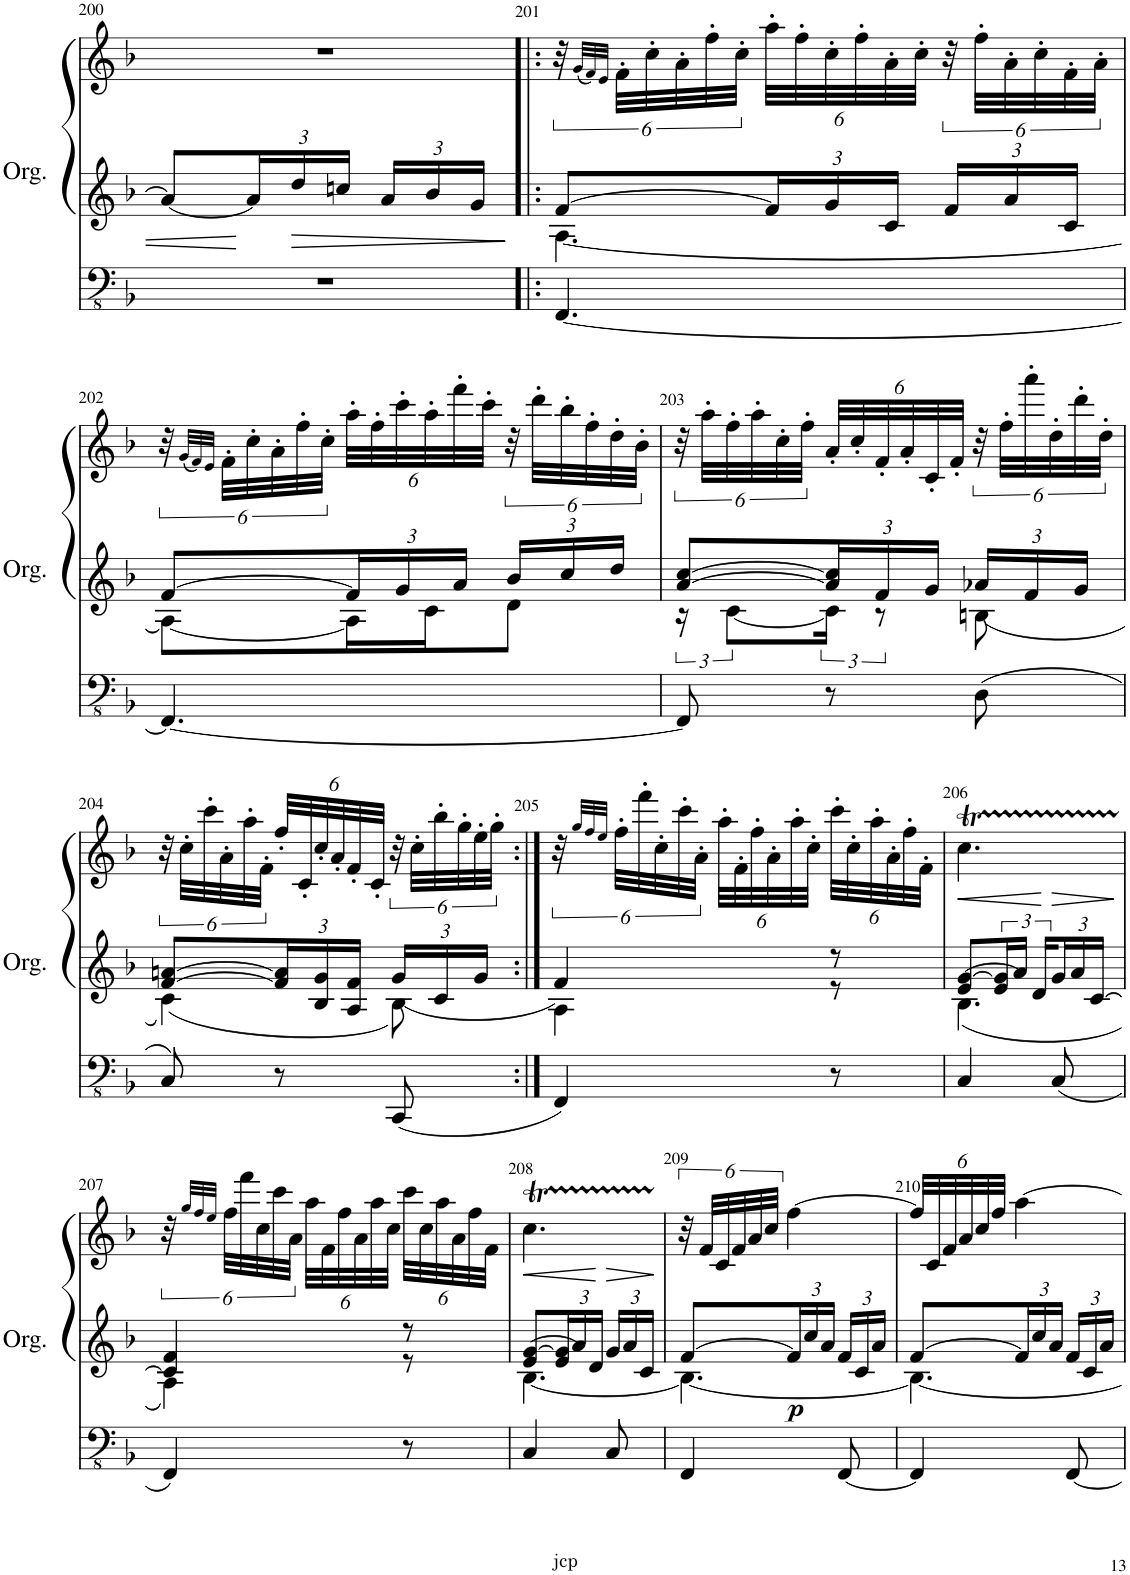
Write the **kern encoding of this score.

**kern	**kern	**kern	**dynam
*part1	*part1	*part1	*part1
*staff3	*staff2	*staff1	*staff1/2/3
*I"Orgue à tuyaux	*	*	*
*I'Org.	*	*	*
!!LO:PB:g=z
*clefFv4	*clefG2	*clefG2	*
*k[b-]	*k[b-]	*k[b-]	*
*M3/8	*M3/8	*M3/8	*
=200	=200	=200	=200
4.r	8a/L_	4.r	.
*	*Xbrackettup	*	*
.	24a/L]	.	.
.	24dd/	.	.
.	24ccn/JJ	.	.
.	24a/LL	.	.
.	24b-/	.	.
.	24g/JJ	.	.
=201!|:	=201!|:	=201!|:	=201!|:
*	*^	*	*
[4.FFF/	[8f/L	[4.A\	48r	.
.	.	.	(32qg/LLL	.
.	.	.	32qf/)	.
.	.	.	32qe/JJJ	.
.	.	.	48f'\LLL	.
.	.	.	48cc'\	.
.	.	.	48a'\	.
.	.	.	48ff'\	.
.	.	.	48cc'\JJJ	.
*	*	*	*Xbrackettup	*
.	24f/L]	.	48aa'\LLL	.
.	.	.	48ff'\	.
.	24g/	.	48cc'\	.
.	.	.	48ff'\	.
.	24c/JJ	.	48a'\	.
.	.	.	48cc'\JJJ	.
*	*	*	*brackettup	*
.	24f/LL	.	48r	.
.	.	.	48ff'\LLL	.
.	24a/	.	48a'\	.
.	.	.	48cc'\	.
.	24c/JJ	.	48f'\	.
.	.	.	48a'\JJJ	.
!!LO:LB:g=z
=202	=202	=202	=202	=202
4.FFF/_	[8f/L	8A\L_	48r	.
.	.	.	(32qg/LLL	.
.	.	.	32qf/)	.
.	.	.	32qe/JJJ	.
.	.	.	48f'\LLL	.
.	.	.	48cc'\	.
.	.	.	48a'\	.
.	.	.	48ff'\	.
.	.	.	48cc'\JJJ	.
*	*	*	*Xbrackettup	*
.	24f/L]	16A\L]	48aa'\LLL	.
.	.	.	48ff'\	.
.	24g/	.	48ccc'\	.
.	.	16c\J	48aa'\	.
.	24a/JJ	.	48fff'\	.
.	.	.	48ccc'\JJJ	.
*	*	*	*brackettup	*
.	24b-/LL	8d\J	48r	.
.	.	.	48ddd'\LLL	.
.	24cc/	.	48bb-'\	.
.	.	.	48ff'\	.
.	24dd/JJ	.	48dd'\	.
.	.	.	48b-'\JJJ	.
=203	=203	=203	=203	=203
*	*	*brackettup	*	*
8FFF/]	[>8a/ [8cc/L	24r	48r	.
.	.	.	48aa'\LLL	.
.	.	[8c\L	48ff'\	.
.	.	.	48aa'\	.
.	.	.	48cc'\	.
.	.	.	48ff'\JJJ	.
*	*Xbrackettup	*	*Xbrackettup	*
8r	24a/] 24cc/]L	.	48a'/LLL	.
.	.	.	48cc'/	.
.	24f/	12r	48f'/	.
.	.	.	48a'/	.
.	24g/JJ	.	48c'/	.
.	.	.	48f'/JJJ	.
*	*	*	*brackettup	*
8DD\	24a-X/LL	8Bn\	48r	.
.	.	.	48ff'\LLL	.
.	24f/	.	48aaa'\	.
.	.	.	48dd'\	.
.	24g/JJ	.	48ddd'\	.
.	.	.	48dd'\JJJ	.
!!LO:LB:g=z
=204	=204	=204	=204	=204
8CC/	[>8f/ [8an/L	4c\	48r	.
.	.	.	48cc'\LLL	.
.	.	.	48ccc'\	.
.	.	.	48a'\	.
.	.	.	48aa'\	.
.	.	.	48f'\JJJ	.
*	*	*	*Xbrackettup	*
8r	24f/] 24a/]L	.	48ff'/LLL	.
.	.	.	48c'/	.
.	24B-/ 24g/	.	48cc'/	.
.	.	.	48a'/	.
.	24A/ 24f/JJ	.	48f'/	.
.	.	.	48c'/JJJ	.
*	*	*	*brackettup	*
8CCC/	24g/LL	8B-\	48r	.
.	.	.	48cc'\LLL	.
.	24c/	.	48bb-'\	.
.	.	.	48gg'\	.
.	24g/JJ	.	48ee'\	.
.	.	.	48gg'\JJJ	.
=205:|!	=205:|!	=205:|!	=205:|!	=205:|!
4FFF/	4f/	4A\	48r	.
.	.	.	32qgg/LLL	.
.	.	.	32qff/	.
.	.	.	32qee/JJJ	.
.	.	.	48ff'\LLL	.
.	.	.	48fff'\	.
.	.	.	48cc'\	.
.	.	.	48ccc'\	.
.	.	.	48a'\JJJ	.
*	*	*	*Xbrackettup	*
.	.	.	48aa'\LLL	.
.	.	.	48f'\	.
.	.	.	48ff'\	.
.	.	.	48a'\	.
.	.	.	48aa'\	.
.	.	.	48cc'\JJJ	.
8r	8r	8r	48ccc'\LLL	.
.	.	.	48cc'\	.
.	.	.	48aa'\	.
.	.	.	48a'\	.
.	.	.	48ff'\	.
.	.	.	48f'\JJJ	.
=206	=206	=206	=206	=206
4CC/	8e/ [8g/L	4.B-\	4.ccT\	.
*	*brackettup	*	*	*
.	24e/ 24g/]L	.	.	.
.	24a/JJ	.	.	.
.	24d/LL	.	.	.
*	*Xbrackettup	*	*	*
8CC/	24g/	.	.	.
.	24a/	.	.	.
.	[24c/JJ	.	.	.
!!LO:LB:g=z
=207	=207	=207	=207	=207
*	*	*	*brackettup	*
4FFF/	4c/] 4f/	4A\	48r	.
.	.	.	32qgg/LLL	.
.	.	.	32qff/	.
.	.	.	32qee/JJJ	.
.	.	.	48ff\LLL	.
.	.	.	48fff\	.
.	.	.	48cc\	.
.	.	.	48ccc\	.
.	.	.	48a\JJJ	.
*	*	*	*Xbrackettup	*
.	.	.	48aa\LLL	.
.	.	.	48f\	.
.	.	.	48ff\	.
.	.	.	48a\	.
.	.	.	48aa\	.
.	.	.	48cc\JJJ	.
8r	8r	8r	48ccc\LLL	.
.	.	.	48cc\	.
.	.	.	48aa\	.
.	.	.	48a\	.
.	.	.	48ff\	.
.	.	.	48f\JJJ	.
=208	=208	=208	=208	=208
4CC/	8e/ [8g/L	[4.B-\	4.ccT\	.
.	24e/ 24g/]L	.	.	.
.	24a/	.	.	.
.	24d/JJ	.	.	.
8CC/	24g/LL	.	.	.
.	24a/	.	.	.
.	24c/JJ	.	.	.
=209	=209	=209	=209	=209
*	*	*	*brackettup	*
4FFF/	[8f/L	4.B-\_	48r	.
.	.	.	48f/LLL	.
.	.	.	48c/	.
.	.	.	48f/	.
.	.	.	48a/	.
.	.	.	48cc/JJJ	.
!	!	!	!	!LO:DY:b=2
.	24f/L]	.	[4ff\	p
.	24cc/	.	.	.
.	24a/JJ	.	.	.
[8FFF/	24f/LL	.	.	.
.	24c/	.	.	.
.	24a/JJ	.	.	.
=210	=210	=210	=210	=210
*	*	*	*Xbrackettup	*
4FFF/]	[8f/L	4.B-\_	48ff/LLL]	.
.	.	.	48c/	.
.	.	.	48f/	.
.	.	.	48a/	.
.	.	.	48cc/	.
.	.	.	48ff/JJJ	.
.	24f/L]	.	[4aa\	.
.	24cc/	.	.	.
.	24a/JJ	.	.	.
[8FFF/	24f/LL	.	.	.
.	24c/	.	.	.
.	24a/JJ	.	.	.
*	*v	*v	*	*
=	=	=	=
*-	*-	*-	*-
